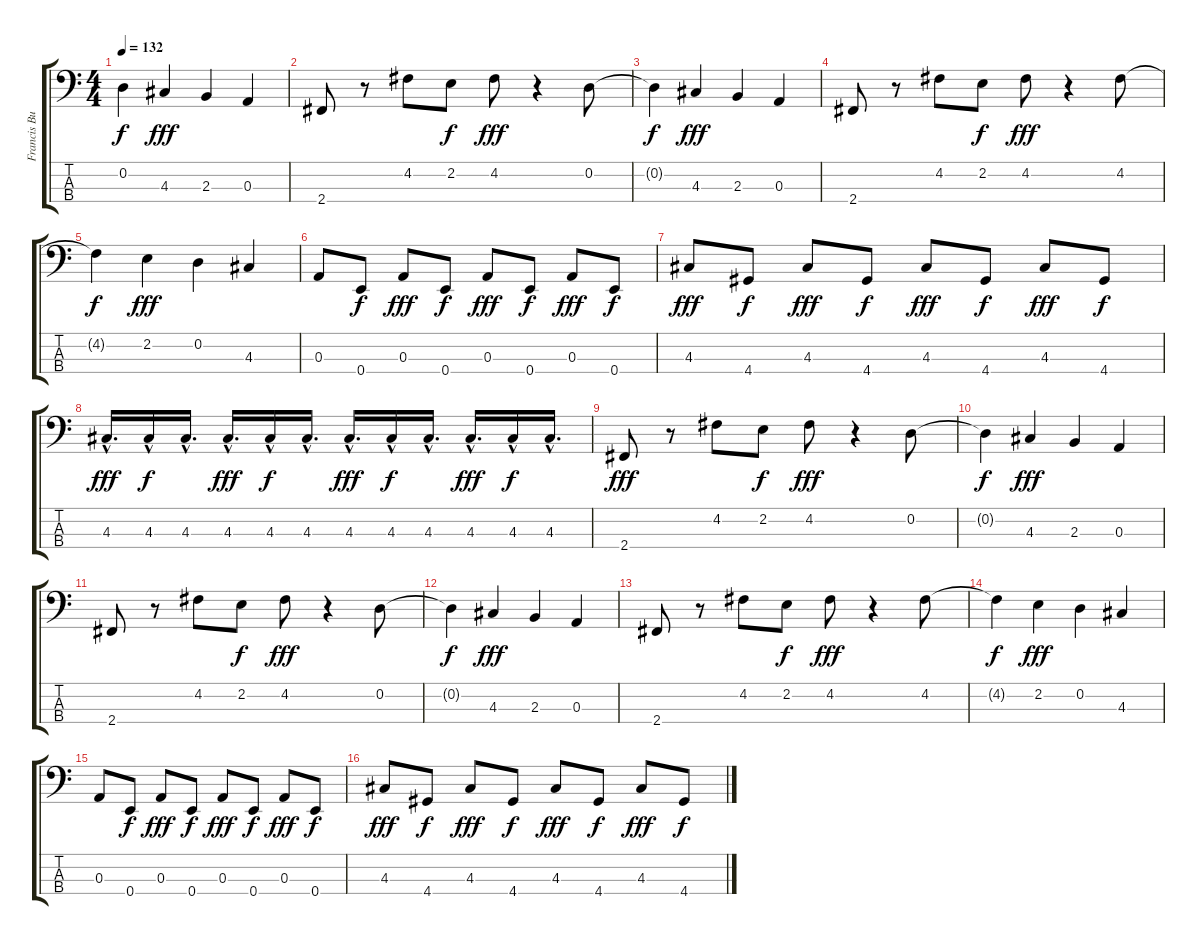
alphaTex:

\track ("Francis Bucholz" "Francis Bu") {instrument electricbasspick}
\staff {score tabs}
\tuning (G2 D2 A1 E1) {hide}
\ts (4 4)
\tempo 132
\clef f4
\ks c
0.2{t}.4{dy f} 4.3.4{dy fff} 2.3.4 0.3.4 |
2.4.8 r.8 4.2.8 2.2.8{dy f} 4.2.8{dy fff} r.4 0.2.8 |
0.2{t}.4{dy f} 4.3.4{dy fff} 2.3.4 0.3.4 |
2.4.8 r.8 4.2.8 2.2.8{dy f} 4.2.8{dy fff} r.4 4.2.8 |
4.2{t}.4{dy f} 2.2.4{dy fff} 0.2.4 4.3.4 |
0.3.8 0.4.8{dy f} 0.3.8{dy fff} 0.4.8{dy f} 0.3.8{dy fff} 0.4.8{dy f} 0.3.8{dy fff} 0.4.8{dy f} |
4.3.8{dy fff} 4.4.8{dy f} 4.3.8{dy fff} 4.4.8{dy f} 4.3.8{dy fff} 4.4.8{dy f} 4.3.8{dy fff} 4.4.8{dy f} |
4.3{hac}.16{d dy fff} 4.3{hac}.16{dy f} 4.3{hac}.16{d} 4.3{hac}.16{d dy fff} 4.3{hac}.16{dy f} 4.3{hac}.16{d} 4.3{hac}.16{d dy fff} 4.3{hac}.16{dy f} 4.3{hac}.16{d} 4.3{hac}.16{d dy fff} 4.3{hac}.16{dy f} 4.3{hac}.16{d} |
2.4.8{dy fff} r.8 4.2.8 2.2.8{dy f} 4.2.8{dy fff} r.4 0.2.8 |
0.2{t}.4{dy f} 4.3.4{dy fff} 2.3.4 0.3.4 |
2.4.8 r.8 4.2.8 2.2.8{dy f} 4.2.8{dy fff} r.4 0.2.8 |
0.2{t}.4{dy f} 4.3.4{dy fff} 2.3.4 0.3.4 |
2.4.8 r.8 4.2.8 2.2.8{dy f} 4.2.8{dy fff} r.4 4.2.8 |
4.2{t}.4{dy f} 2.2.4{dy fff} 0.2.4 4.3.4 |
0.3.8 0.4.8{dy f} 0.3.8{dy fff} 0.4.8{dy f} 0.3.8{dy fff} 0.4.8{dy f} 0.3.8{dy fff} 0.4.8{dy f} |
4.3.8{dy fff} 4.4.8{dy f} 4.3.8{dy fff} 4.4.8{dy f} 4.3.8{dy fff} 4.4.8{dy f} 4.3.8{dy fff} 4.4.8{dy f}
